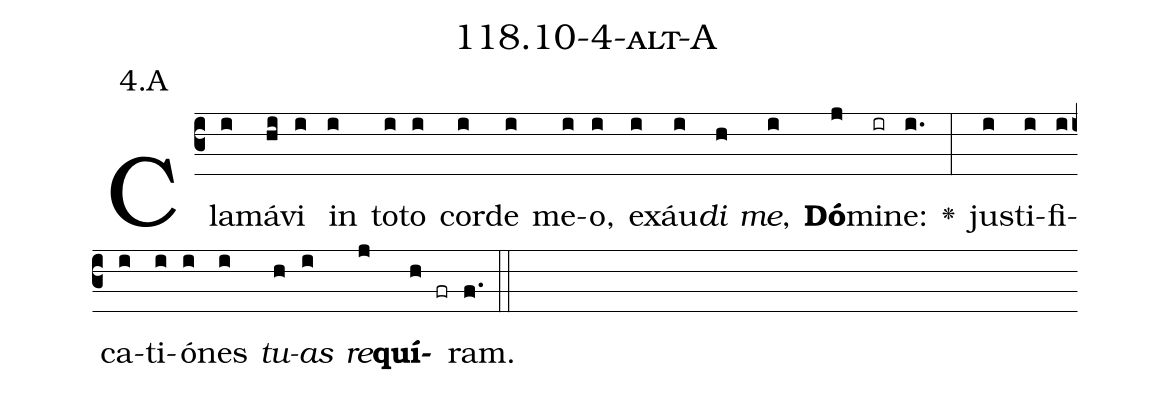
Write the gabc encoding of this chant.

name: 118.10-4-alt-A;
annotation: 4.A;
%%
(c3)Cla(i)má(hi)vi(i) in(i) to(i)to(i) cor(i)de(i) me(i)o,(i) ex(i)áu(i)<i>di</i>(h) <i>me</i>,(i) <b>Dó</b>(j)mi(ir)ne:(i.) <v>\greheightstar</v>(:) jus(i)ti(i)fi(i)ca(i)ti(i)ó(i)nes(i) <i>tu</i>(h)<i>as</i>(i) <i>re</i>(j)<b>quí</b>(h fr)ram.(f.) (::)


%E(i) u(h) o(i) u(j) a(h) e.(f.) (::)
